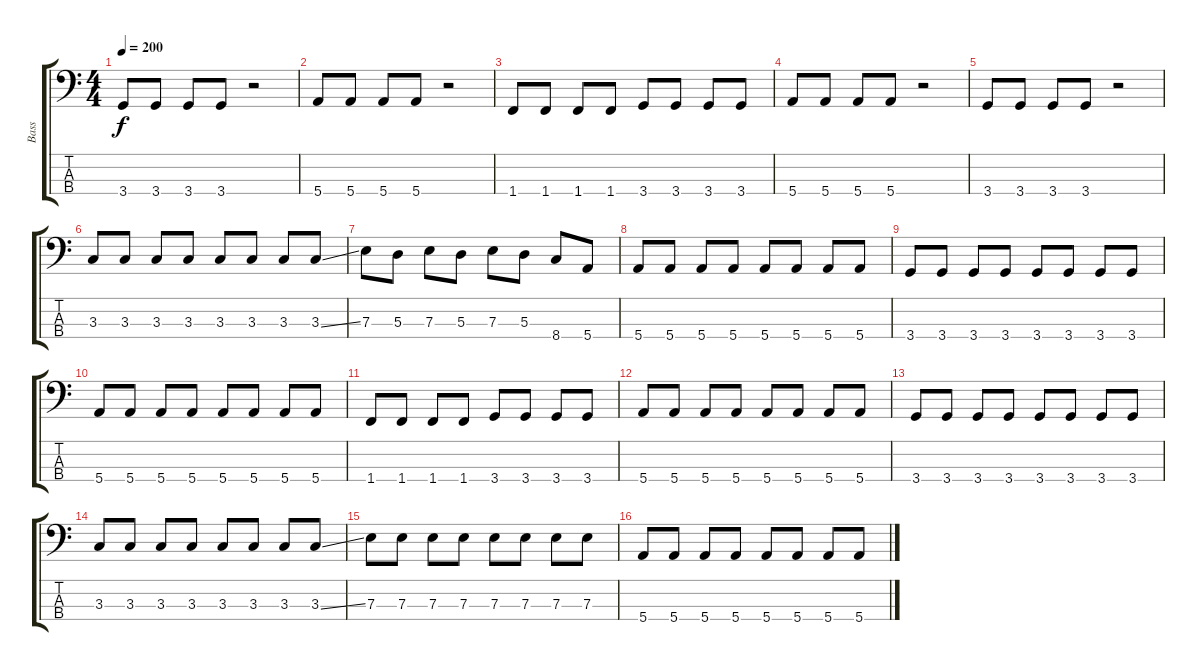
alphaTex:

\track ("Bass" "Bass") {instrument electricbassfinger}
\staff {score tabs}
\tuning (G2 D2 A1 E1) {hide}
\ts (4 4)
\tempo 200
\clef f4
\ks c
3.4.8{dy f} 3.4.8 3.4.8 3.4.8 r.2 |
5.4.8 5.4.8 5.4.8 5.4.8 r.2 |
1.4.8 1.4.8 1.4.8 1.4.8 3.4.8 3.4.8 3.4.8 3.4.8 |
5.4.8 5.4.8 5.4.8 5.4.8 r.2 |
3.4.8 3.4.8 3.4.8 3.4.8 r.2 |
3.3.8 3.3.8 3.3.8 3.3.8 3.3.8 3.3.8 3.3.8 3.3{ss}.8 |
7.3.8 5.3.8 7.3.8 5.3.8 7.3.8 5.3.8 8.4.8 5.4.8 |
5.4.8 5.4.8 5.4.8 5.4.8 5.4.8 5.4.8 5.4.8 5.4.8 |
3.4.8 3.4.8 3.4.8 3.4.8 3.4.8 3.4.8 3.4.8 3.4.8 |
5.4.8 5.4.8 5.4.8 5.4.8 5.4.8 5.4.8 5.4.8 5.4.8 |
1.4.8 1.4.8 1.4.8 1.4.8 3.4.8 3.4.8 3.4.8 3.4.8 |
5.4.8 5.4.8 5.4.8 5.4.8 5.4.8 5.4.8 5.4.8 5.4.8 |
3.4.8 3.4.8 3.4.8 3.4.8 3.4.8 3.4.8 3.4.8 3.4.8 |
3.3.8 3.3.8 3.3.8 3.3.8 3.3.8 3.3.8 3.3.8 3.3{ss}.8 |
7.3.8 7.3.8 7.3.8 7.3.8 7.3.8 7.3.8 7.3.8 7.3.8 |
5.4.8 5.4.8 5.4.8 5.4.8 5.4.8 5.4.8 5.4.8 5.4.8
